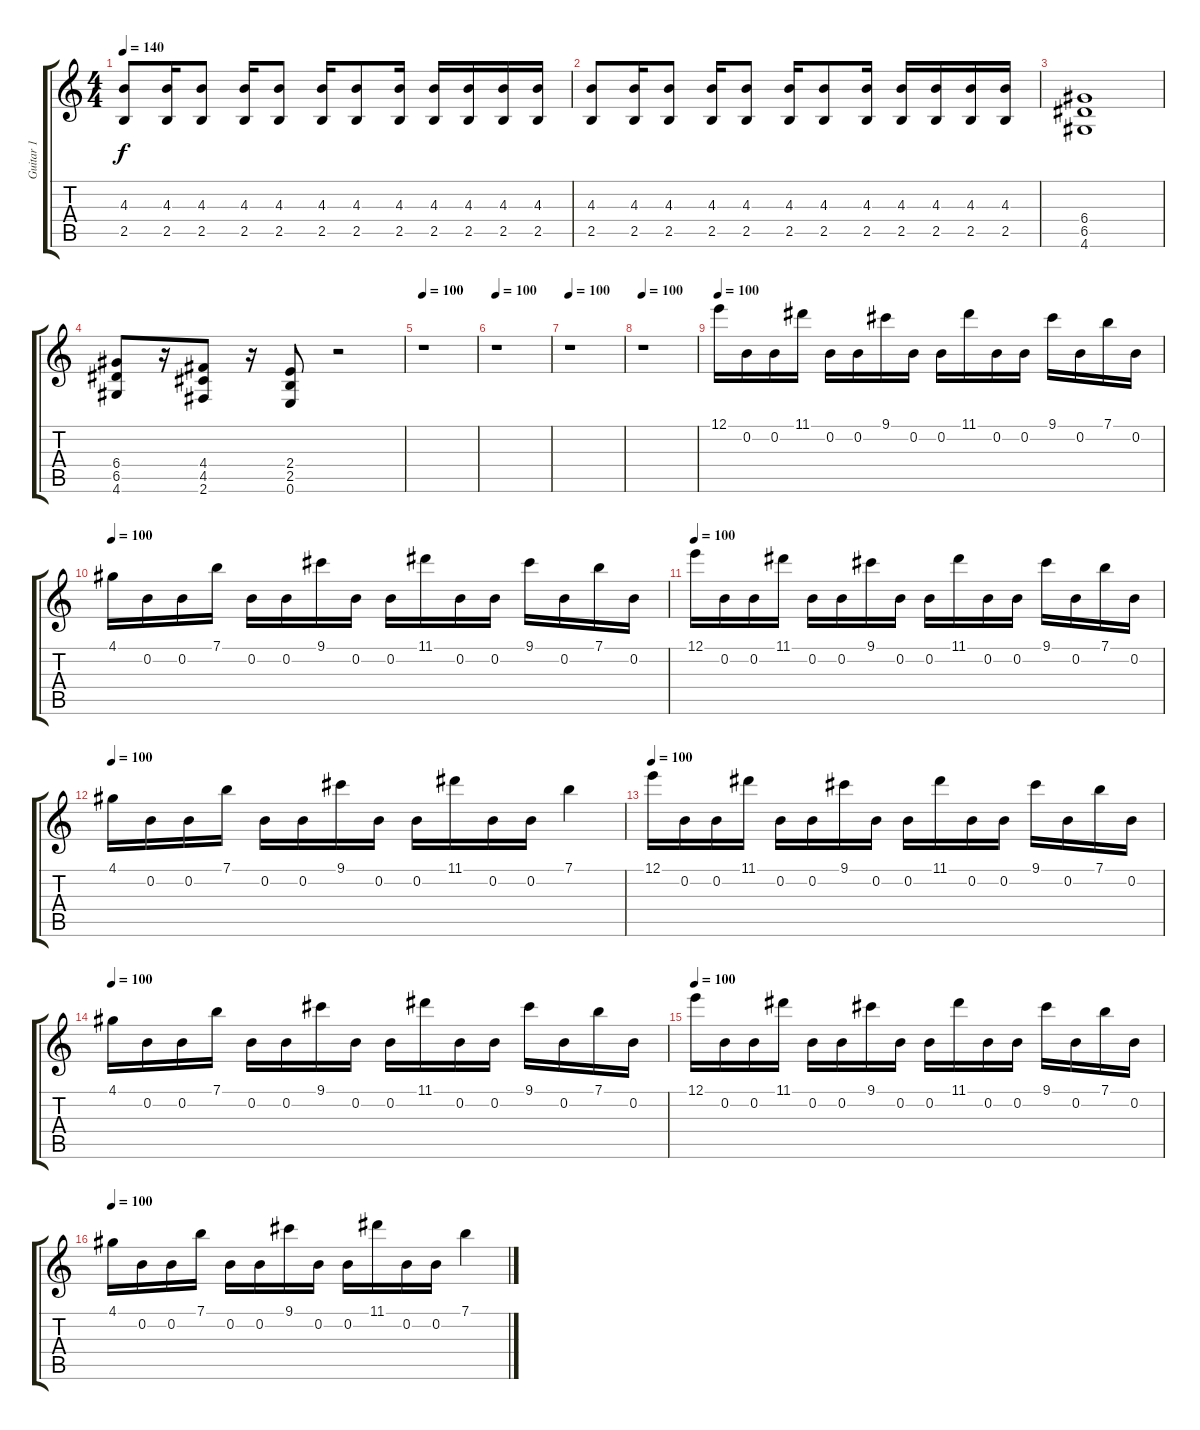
\track ("Guitar 1" "Guitar 1") {instrument overdrivenguitar}
\staff {score tabs}
\tuning (E4 B3 G3 D3 A2 E2) {hide}
\ts (4 4)
\tempo 140
\clef g2
\ks c
(4.3 2.5).8{dy f} (4.3 2.5).16 (4.3 2.5).8 (4.3 2.5).16 (4.3 2.5).8 (4.3 2.5).16 (4.3 2.5).8 (4.3 2.5).16 (4.3 2.5).16 (4.3 2.5).16 (4.3 2.5).16 (4.3 2.5).16 |
(4.3 2.5).8 (4.3 2.5).16 (4.3 2.5).8 (4.3 2.5).16 (4.3 2.5).8 (4.3 2.5).16 (4.3 2.5).8 (4.3 2.5).16 (4.3 2.5).16 (4.3 2.5).16 (4.3 2.5).16 (4.3 2.5).16 |
(6.4 6.5 4.6).1 |
(6.4 6.5 4.6).8 r.16 (4.4 4.5 2.6).8 r.16 (2.4 2.5 0.6).8 r.2 |
\tempo 100
r.1 |
\tempo 100
r.1 |
\tempo 100
r.1 |
\tempo 100
r.1 |
\tempo 100
12.1.16 0.2.16 0.2.16 11.1.16 0.2.16 0.2.16 9.1.16 0.2.16 0.2.16 11.1.16 0.2.16 0.2.16 9.1.16 0.2.16 7.1.16 0.2.16 |
\tempo 100
4.1.16 0.2.16 0.2.16 7.1.16 0.2.16 0.2.16 9.1.16 0.2.16 0.2.16 11.1.16 0.2.16 0.2.16 9.1.16 0.2.16 7.1.16 0.2.16 |
\tempo 100
12.1.16 0.2.16 0.2.16 11.1.16 0.2.16 0.2.16 9.1.16 0.2.16 0.2.16 11.1.16 0.2.16 0.2.16 9.1.16 0.2.16 7.1.16 0.2.16 |
\tempo 100
4.1.16 0.2.16 0.2.16 7.1.16 0.2.16 0.2.16 9.1.16 0.2.16 0.2.16 11.1.16 0.2.16 0.2.16 7.1.4 |
\tempo 100
12.1.16 0.2.16 0.2.16 11.1.16 0.2.16 0.2.16 9.1.16 0.2.16 0.2.16 11.1.16 0.2.16 0.2.16 9.1.16 0.2.16 7.1.16 0.2.16 |
\tempo 100
4.1.16 0.2.16 0.2.16 7.1.16 0.2.16 0.2.16 9.1.16 0.2.16 0.2.16 11.1.16 0.2.16 0.2.16 9.1.16 0.2.16 7.1.16 0.2.16 |
\tempo 100
12.1.16 0.2.16 0.2.16 11.1.16 0.2.16 0.2.16 9.1.16 0.2.16 0.2.16 11.1.16 0.2.16 0.2.16 9.1.16 0.2.16 7.1.16 0.2.16 |
\tempo 100
4.1.16 0.2.16 0.2.16 7.1.16 0.2.16 0.2.16 9.1.16 0.2.16 0.2.16 11.1.16 0.2.16 0.2.16 7.1.4
